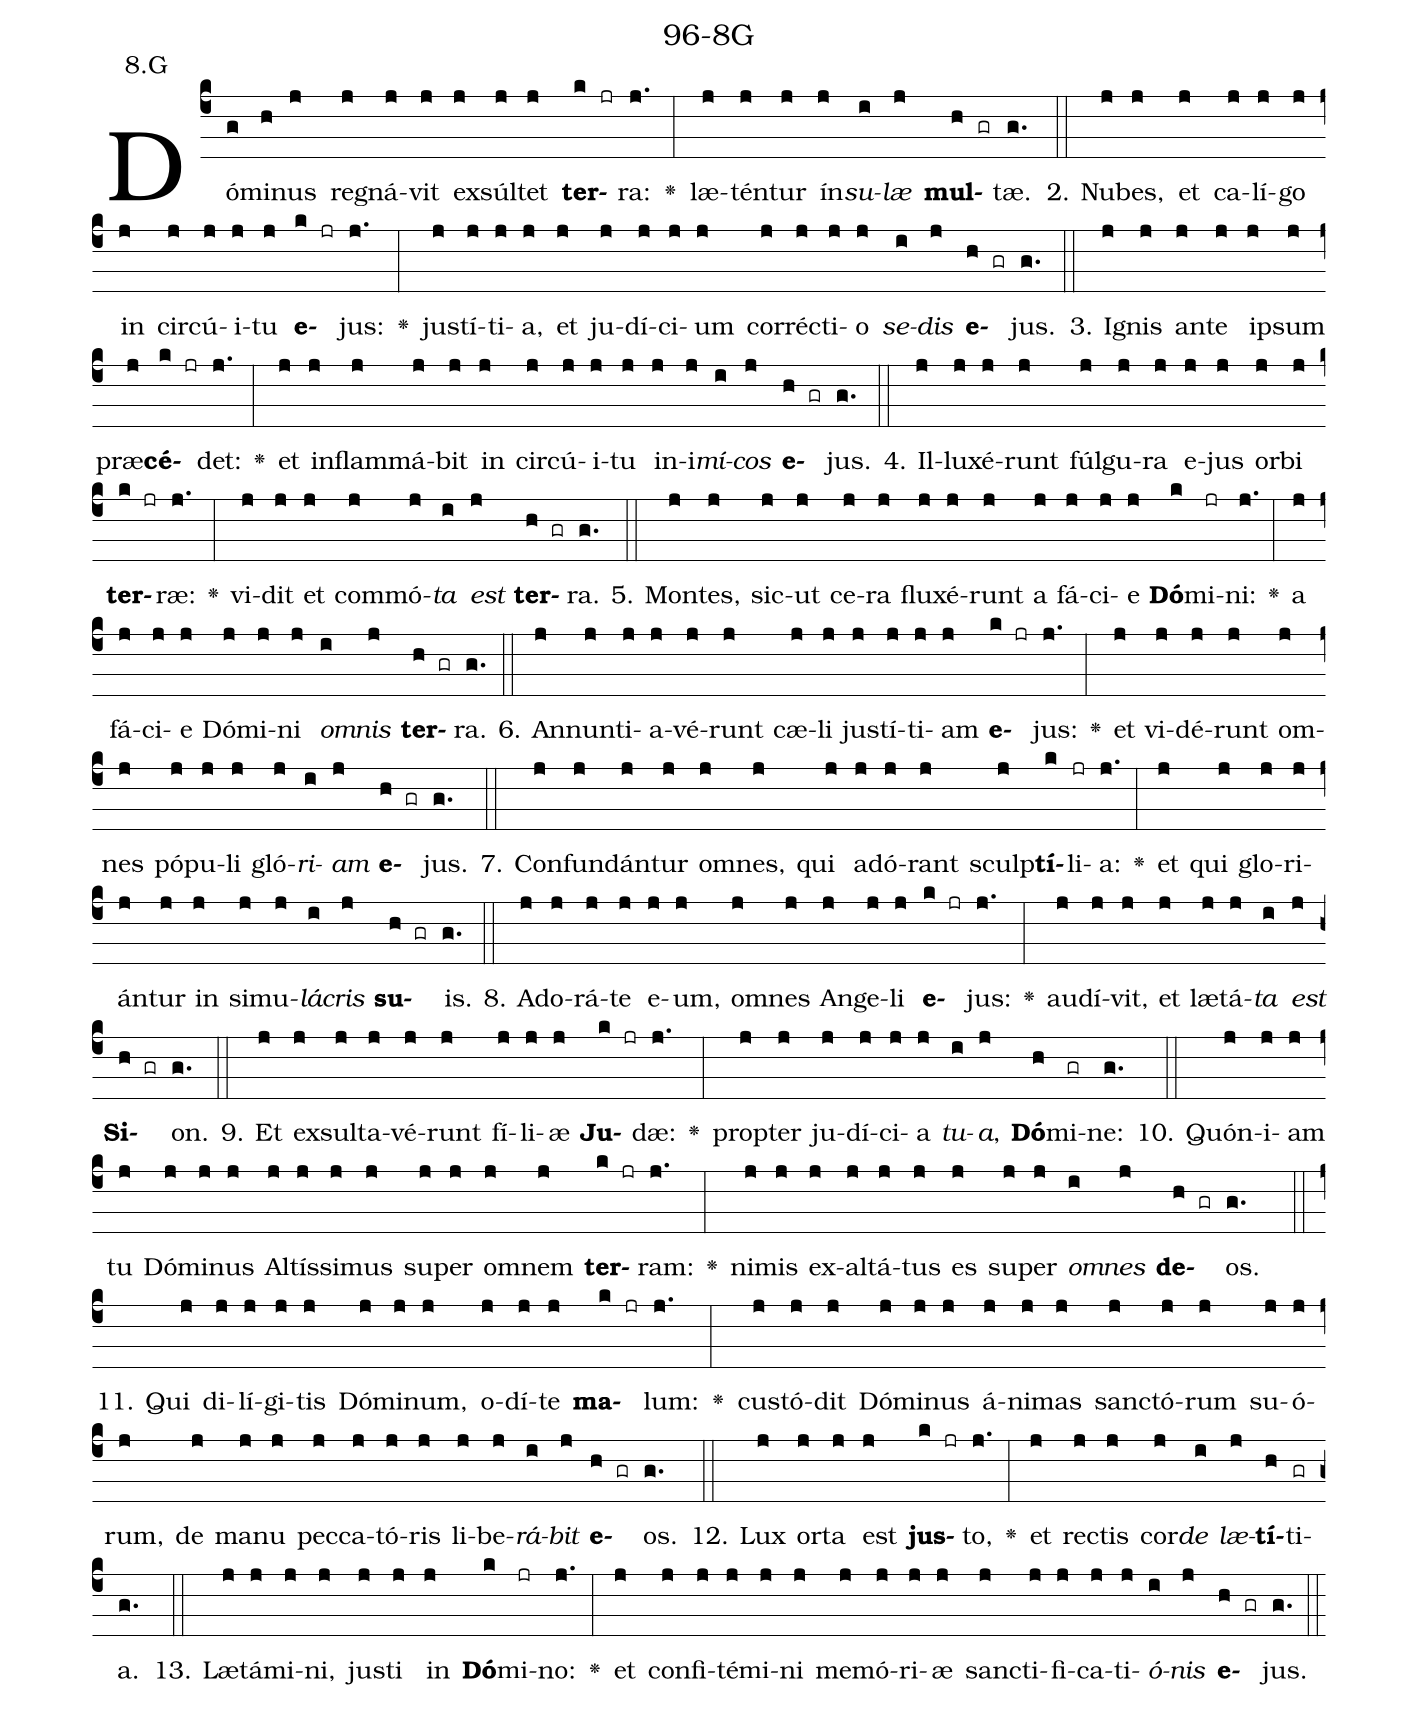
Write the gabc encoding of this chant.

name: 96-8G;
annotation: 8.G;
%%
(c4)Dó(g)mi(h)nus(j) re(j)gná(j)vit(j) ex(j)súl(j)tet(j) <b>ter</b>(k jr)ra:(j.) <v>\greheightstar</v>(:) læ(j)tén(j)tur(j) ín(j)<i>su</i>(i)<i>læ</i>(j) <b>mul</b>(h gr)tæ.(g.) (::)
2. Nu(j)bes,(j) et(j) ca(j)lí(j)go(j) in(j) cir(j)cú(j)i(j)tu(j) <b>e</b>(k jr)jus:(j.) <v>\greheightstar</v>(:) jus(j)tí(j)ti(j)a,(j) et(j) ju(j)dí(j)ci(j)um(j) cor(j)réc(j)ti(j)o(j) <i>se</i>(i)<i>dis</i>(j) <b>e</b>(h gr)jus.(g.) (::)
3. I(j)gnis(j) an(j)te(j) ip(j)sum(j) præ(j)<b>cé</b>(k jr)det:(j.) <v>\greheightstar</v>(:) et(j) in(j)flam(j)má(j)bit(j) in(j) cir(j)cú(j)i(j)tu(j) in(j)i(j)<i>mí</i>(i)<i>cos</i>(j) <b>e</b>(h gr)jus.(g.) (::)
4. Il(j)lu(j)xé(j)runt(j) fúl(j)gu(j)ra(j) e(j)jus(j) or(j)bi(j) <b>ter</b>(k jr)ræ:(j.) <v>\greheightstar</v>(:) vi(j)dit(j) et(j) com(j)mó(j)<i>ta</i>(i) <i>est</i>(j) <b>ter</b>(h gr)ra.(g.) (::)
5. Mon(j)tes,(j) sic(j)ut(j) ce(j)ra(j) flu(j)xé(j)runt(j) a(j) fá(j)ci(j)e(j) <b>Dó</b>(k)mi(jr)ni:(j.) <v>\greheightstar</v>(:) a(j) fá(j)ci(j)e(j) Dó(j)mi(j)ni(j) <i>om</i>(i)<i>nis</i>(j) <b>ter</b>(h gr)ra.(g.) (::)
6. An(j)nun(j)ti(j)a(j)vé(j)runt(j) cæ(j)li(j) jus(j)tí(j)ti(j)am(j) <b>e</b>(k jr)jus:(j.) <v>\greheightstar</v>(:) et(j) vi(j)dé(j)runt(j) om(j)nes(j) pó(j)pu(j)li(j) gló(j)<i>ri</i>(i)<i>am</i>(j) <b>e</b>(h gr)jus.(g.) (::)
7. Con(j)fun(j)dán(j)tur(j) om(j)nes,(j) qui(j) ad(j)ó(j)rant(j) sculp(j)<b>tí</b>(k)li(jr)a:(j.) <v>\greheightstar</v>(:) et(j) qui(j) glo(j)ri(j)án(j)tur(j) in(j) si(j)mu(j)<i>lá</i>(i)<i>cris</i>(j) <b>su</b>(h gr)is.(g.) (::)
8. Ad(j)o(j)rá(j)te(j) e(j)um,(j) om(j)nes(j) An(j)ge(j)li(j) <b>e</b>(k jr)jus:(j.) <v>\greheightstar</v>(:) au(j)dí(j)vit,(j) et(j) læ(j)tá(j)<i>ta</i>(i) <i>est</i>(j) <b>Si</b>(h gr)on.(g.) (::)
9. Et(j) ex(j)sul(j)ta(j)vé(j)runt(j) fí(j)li(j)æ(j) <b>Ju</b>(k jr)dæ:(j.) <v>\greheightstar</v>(:) prop(j)ter(j) ju(j)dí(j)ci(j)a(j) <i>tu</i>(i)<i>a</i>,(j) <b>Dó</b>(h)mi(gr)ne:(g.) (::)
10. Quón(j)i(j)am(j) tu(j) Dó(j)mi(j)nus(j) Al(j)tís(j)si(j)mus(j) su(j)per(j) om(j)nem(j) <b>ter</b>(k jr)ram:(j.) <v>\greheightstar</v>(:) ni(j)mis(j) ex(j)al(j)tá(j)tus(j) es(j) su(j)per(j) <i>om</i>(i)<i>nes</i>(j) <b>de</b>(h gr)os.(g.) (::)
11. Qui(j) di(j)lí(j)gi(j)tis(j) Dó(j)mi(j)num,(j) o(j)dí(j)te(j) <b>ma</b>(k jr)lum:(j.) <v>\greheightstar</v>(:) cus(j)tó(j)dit(j) Dó(j)mi(j)nus(j) á(j)ni(j)mas(j) sanc(j)tó(j)rum(j) su(j)ó(j)rum,(j) de(j) ma(j)nu(j) pec(j)ca(j)tó(j)ris(j) li(j)be(j)<i>rá</i>(i)<i>bit</i>(j) <b>e</b>(h gr)os.(g.) (::)
12. Lux(j) or(j)ta(j) est(j) <b>jus</b>(k jr)to,(j.) <v>\greheightstar</v>(:) et(j) rec(j)tis(j) cor(j)<i>de</i>(i) <i>læ</i>(j)<b>tí</b>(h)ti(gr)a.(g.) (::)
13. Læ(j)tá(j)mi(j)ni,(j) jus(j)ti(j) in(j) <b>Dó</b>(k)mi(jr)no:(j.) <v>\greheightstar</v>(:) et(j) con(j)fi(j)té(j)mi(j)ni(j) me(j)mó(j)ri(j)æ(j) sanc(j)ti(j)fi(j)ca(j)ti(j)<i>ó</i>(i)<i>nis</i>(j) <b>e</b>(h gr)jus.(g.) (::)
